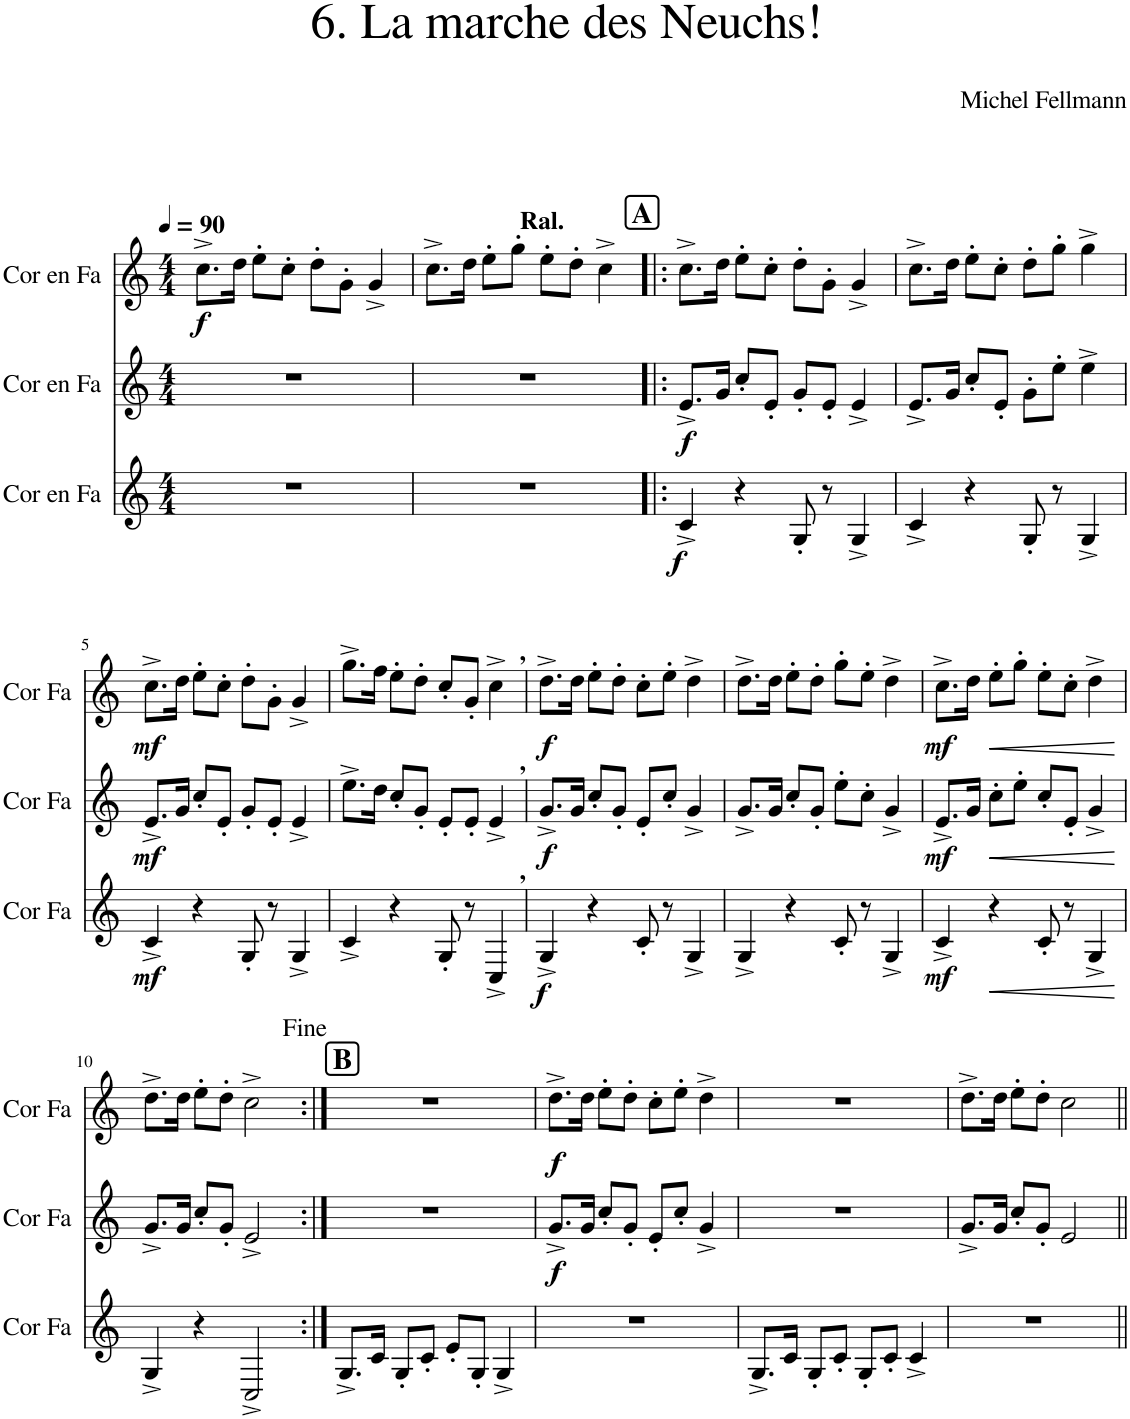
**kern	**dynam	**kern	**dynam	**kern	**dynam
*part3	*part3	*part2	*part2	*part1	*part1
*staff3	*staff3	*staff2	*staff2	*staff1	*staff1
*I"Cor en Fa	*	*I"Cor en Fa	*	*I"Cor en Fa	*
*I'Cor Fa	*	*I'Cor Fa	*	*I'Cor Fa	*
*clefG2	*	*clefG2	*	*clefG2	*
*Trd4c7	*	*Trd4c7	*	*Trd4c7	*
*k[]	*	*k[]	*	*k[]	*
*M4/4	*	*M4/4	*	*M4/4	*
*MM90	*	*MM90	*	*MM90	*
=1	=1	=1	=1	=1	=1
!	!	!	!	!	!LO:DY:b
1r	.	1r	.	8.cc^\L	f
.	.	.	.	16dd\Jk	.
.	.	.	.	8ee'\L	.
.	.	.	.	8cc'\J	.
.	.	.	.	8dd'\L	.
.	.	.	.	8g'\J	.
.	.	.	.	4g^/	.
=2	=2	=2	=2	=2	=2
1r	.	1r	.	8.cc^\L	.
.	.	.	.	16dd\Jk	.
.	.	.	.	8ee'\L	.
!	!	!	!	!LO:TX:a:B:t=Ral.	!
.	.	.	.	8gg'\J	.
.	.	.	.	8ee'\L	.
.	.	.	.	8dd'\J	.
.	.	.	.	4cc^\	.
!!LO:REH:place=s1:a:B:cj:fs=14:t=A
=3!|:	=3!|:	=3!|:	=3!|:	=3!|:	=3!|:
!	!LO:DY:b	!	!LO:DY:b	!	!
4c^/	f	8.e^/L	f	8.cc^\L	.
.	.	16g/Jk	.	16dd\Jk	.
4r	.	8cc'/L	.	8ee'\L	.
.	.	8e'/J	.	8cc'\J	.
8G'/	.	8g'/L	.	8dd'\L	.
8r	.	8e'/J	.	8g'\J	.
4G^/	.	4e^/	.	4g^/	.
=4	=4	=4	=4	=4	=4
4c^/	.	8.e^/L	.	8.cc^\L	.
.	.	16g/Jk	.	16dd\Jk	.
4r	.	8cc'/L	.	8ee'\L	.
.	.	8e'/J	.	8cc'\J	.
8G'/	.	8g'\L	.	8dd'\L	.
8r	.	8ee'\J	.	8gg'\J	.
4G^/	.	4ee^\	.	4gg^\	.
!!LO:LB:g=z
=5	=5	=5	=5	=5	=5
!	!LO:DY:b	!	!LO:DY:b	!	!LO:DY:b
4c^/	mf	8.e^/L	mf	8.cc^\L	mf
.	.	16g/Jk	.	16dd\Jk	.
4r	.	8cc'/L	.	8ee'\L	.
.	.	8e'/J	.	8cc'\J	.
8G'/	.	8g'/L	.	8dd'\L	.
8r	.	8e'/J	.	8g'\J	.
4G^/	.	4e^/	.	4g^/	.
=6	=6	=6	=6	=6	=6
4c^/	.	8.ee^\L	.	8.gg^\L	.
.	.	16dd\Jk	.	16ff\Jk	.
4r	.	8cc'/L	.	8ee'\L	.
.	.	8g'/J	.	8dd'\J	.
8G'/	.	8e'/L	.	8cc'/L	.
8r	.	8e'/J	.	8g'/J	.
!	!	!	!	!LO:TX:a:B:t=,	!
!	!	!LO:TX:a:B:t=,	!	!	!
!LO:TX:a:B:t=,	!	!	!	!	!
4C^/	.	4e^/	.	4cc^\	.
=7	=7	=7	=7	=7	=7
!	!LO:DY:b	!	!LO:DY:b	!	!LO:DY:b
4G^/	f	8.g^/L	f	8.dd^\L	f
.	.	16g/Jk	.	16dd\Jk	.
4r	.	8cc'/L	.	8ee'\L	.
.	.	8g'/J	.	8dd'\J	.
8c'/	.	8e'/L	.	8cc'\L	.
8r	.	8cc'/J	.	8ee'\J	.
4G^/	.	4g^/	.	4dd^\	.
=8	=8	=8	=8	=8	=8
4G^/	.	8.g^/L	.	8.dd^\L	.
.	.	16g/Jk	.	16dd\Jk	.
4r	.	8cc'/L	.	8ee'\L	.
.	.	8g'/J	.	8dd'\J	.
8c'/	.	8ee'\L	.	8gg'\L	.
8r	.	8cc'\J	.	8ee'\J	.
4G^/	.	4g^/	.	4dd^\	.
=9	=9	=9	=9	=9	=9
!	!LO:DY:b	!	!LO:DY:b	!	!LO:DY:b
4c^/	mf	8.e^/L	mf	8.cc^\L	mf
.	.	16g/Jk	.	16dd\Jk	.
!	!LO:HP:b	!	!LO:HP:b	!	!LO:HP:b
4r	<	8cc'\L	<	8ee'\L	<
.	.	8ee'\J	.	8gg'\J	.
8c'/	.	8cc'/L	.	8ee'\L	.
8r	.	8e'/J	.	8cc'\J	.
4G^/	.	4g^/	.	4dd^\	.
.	[	.	[	.	[
!!LO:LB:g=z
=10	=10	=10	=10	=10	=10
4G^/	.	8.g^/L	.	8.dd^\L	.
.	.	16g/Jk	.	16dd\Jk	.
4r	.	8cc'/L	.	8ee'\L	.
.	.	8g'/J	.	8dd'\J	.
2C^/	.	2e^/	.	2cc^\	.
!!LO:REH:place=s1:a:B:cj:fs=14:t=B
=11:|!	=11:|!	=11:|!	=11:|!	=11:|!	=11:|!
8.G^/L	.	1r	.	1r	.
16c/Jk	.	.	.	.	.
8G'/L	.	.	.	.	.
8c'/J	.	.	.	.	.
8e'/L	.	.	.	.	.
8G'/J	.	.	.	.	.
4G^/	.	.	.	.	.
=12	=12	=12	=12	=12	=12
!	!	!	!LO:DY:b	!	!LO:DY:b
1r	.	8.g^/L	f	8.dd^\L	f
.	.	16g/Jk	.	16dd\Jk	.
.	.	8cc'/L	.	8ee'\L	.
.	.	8g'/J	.	8dd'\J	.
.	.	8e'/L	.	8cc'\L	.
.	.	8cc'/J	.	8ee'\J	.
.	.	4g^/	.	4dd^\	.
=13	=13	=13	=13	=13	=13
8.G^/L	.	1r	.	1r	.
16c/Jk	.	.	.	.	.
8G'/L	.	.	.	.	.
8c'/J	.	.	.	.	.
8G'/L	.	.	.	.	.
8c'/J	.	.	.	.	.
4c^/	.	.	.	.	.
=14	=14	=14	=14	=14	=14
1r	.	8.g^/L	.	8.dd^\L	.
.	.	16g/Jk	.	16dd\Jk	.
.	.	8cc'/L	.	8ee'\L	.
.	.	8g'/J	.	8dd'\J	.
.	.	2e/	.	2cc\	.
=||	=||	=||	=||	=||	=||
*-	*-	*-	*-	*-	*-
